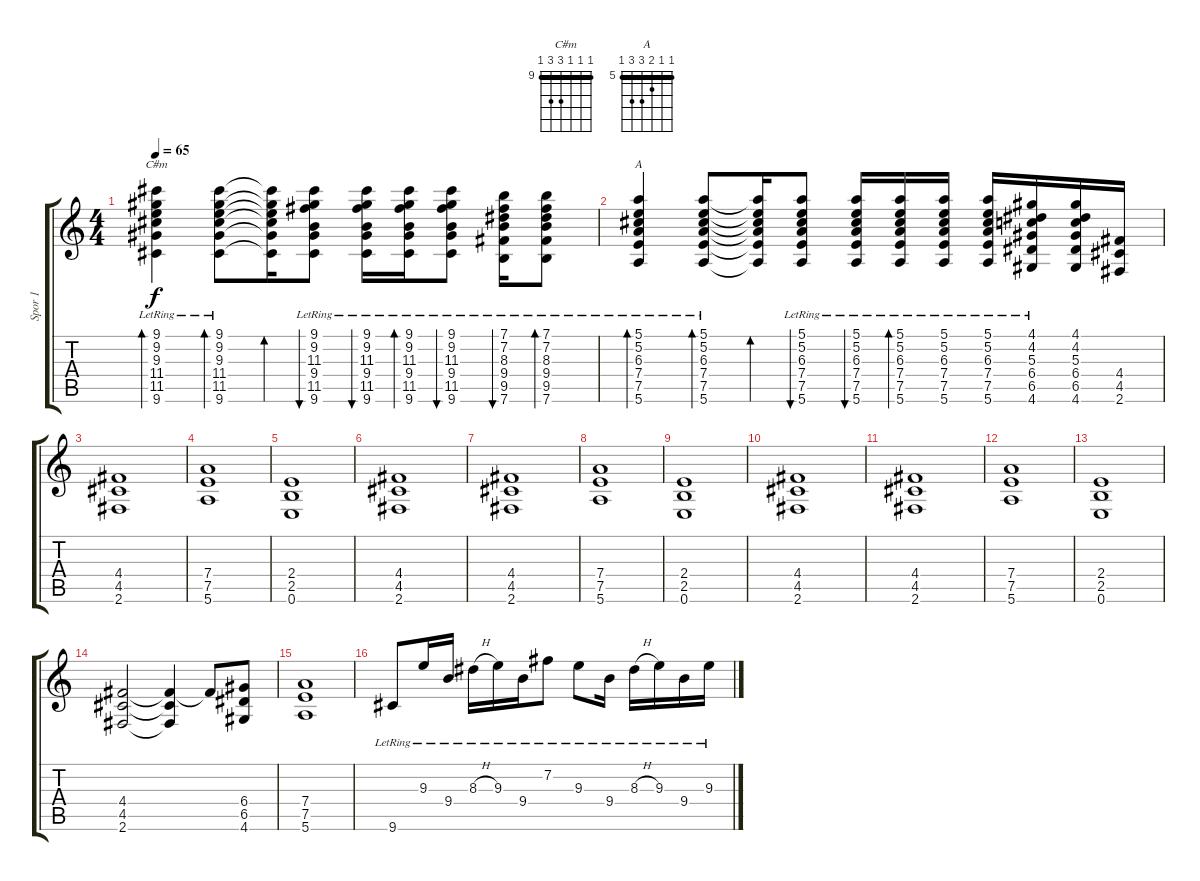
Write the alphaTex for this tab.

\track ("Spor 1" "Spor 1") {instrument acousticguitarnylon}
\staff {score tabs}
\tuning (E4 B3 G3 D3 A2 E2) {hide}
\chord ("C#m" 9 9 9 11 11 9) {firstfret 9 barre 9}
\chord ("A" 5 5 6 7 7 5) {firstfret 5 barre 5}
\ts (4 4)
\tempo 65
\clef g2
\ks c
(9.1{lr} 9.2{lr} 9.3{lr} 11.4{lr} 11.5{lr} 9.6{lr}).4{bd 30 ch "C#m" dy f} (9.1{lr} 9.2{lr} 9.3{lr} 11.4{lr} 11.5{lr} 9.6{lr}).8{bd 30} (9.1{t} 9.2{t} 9.3{t} 11.4{t} 11.5{t} 9.6{t}).16{bd 120} (9.1{lr} 9.2{lr} 11.3{lr} 9.4{lr} 11.5{lr} 9.6{lr}).8{bu 30} (9.1{lr} 9.2{lr} 11.3{lr} 9.4{lr} 11.5{lr} 9.6{lr}).16{bu 30} (9.1{lr} 9.2{lr} 11.3{lr} 9.4{lr} 11.5{lr} 9.6{lr}).16{bd 30} (9.1{lr} 9.2{lr} 11.3{lr} 9.4{lr} 11.5{lr} 9.6{lr}).8{bu 30} (7.1{lr} 7.2{lr} 8.3{lr} 9.4{lr} 9.5{lr} 7.6{lr}).16{bu 30} (7.1{lr} 7.2{lr} 8.3{lr} 9.4{lr} 9.5{lr} 7.6{lr}).8{bd 30} |
(5.1{lr} 5.2{lr} 6.3{lr} 7.4{lr} 7.5{lr} 5.6{lr}).4{bd 30 ch "A"} (5.1{lr} 5.2{lr} 6.3{lr} 7.4{lr} 7.5{lr} 5.6{lr}).8{bd 30} (5.1{t} 5.2{t} 6.3{t} 7.4{t} 7.5{t} 5.6{t}).16{bd 120} (5.1{lr} 5.2{lr} 6.3{lr} 7.4{lr} 7.5{lr} 5.6{lr}).8{bu 30} (5.1{lr} 5.2{lr} 6.3{lr} 7.4{lr} 7.5{lr} 5.6{lr}).16{bu 30} (5.1{lr} 5.2{lr} 6.3{lr} 7.4{lr} 7.5{lr} 5.6{lr}).16{bd 30} (5.1 5.2 6.3 7.4{lr} 7.5{lr} 5.6{lr}).16 (5.1 5.2 6.3 7.4{lr} 7.5{lr} 5.6{lr}).16 (4.1 4.2 5.3 6.4{lr} 6.5{lr} 4.6{lr}).16 (4.1 4.2 5.3 6.4 6.5 4.6).16 (4.4 4.5 2.6).16 |
(4.4 4.5 2.6).1 |
(7.4 7.5 5.6).1 |
(2.4 2.5 0.6).1 |
(4.4 4.5 2.6).1 |
(4.4 4.5 2.6).1 |
(7.4 7.5 5.6).1 |
(2.4 2.5 0.6).1 |
(4.4 4.5 2.6).1 |
(4.4 4.5 2.6).1 |
(7.4 7.5 5.6).1 |
(2.4 2.5 0.6).1 |
(4.4 4.5 2.6).2 (4.4{t} 4.5{t} 2.6{t}).4 4.4{t}.8 (6.4 6.5 4.6).8 |
(7.4 7.5 5.6).1 |
9.6{lr}.8 9.3{lr}.16 9.4{lr}.16 8.3{h lr}.16 9.3{lr}.16 9.4{lr}.16 7.2{lr}.8 9.3{lr}.8 9.4{lr}.16 8.3{h lr}.16 9.3{lr}.16 9.4{lr}.16 9.3{lr}.16
